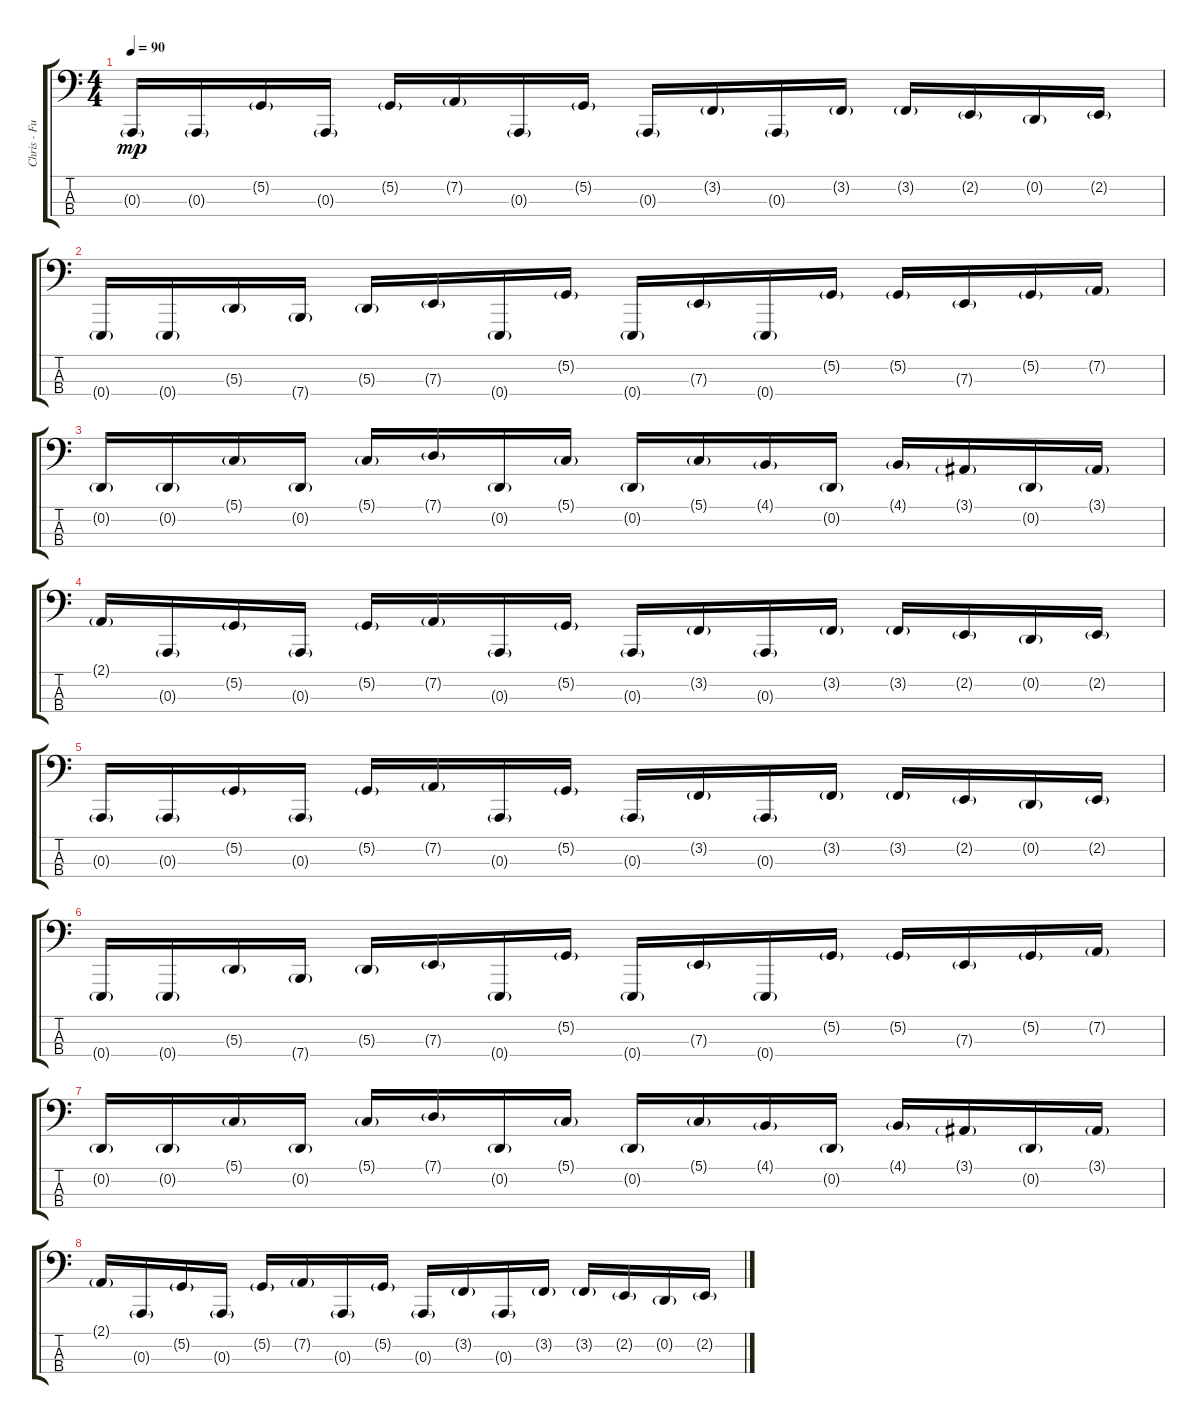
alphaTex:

\track ("Chris - Fuzz Bass." "Chris - Fu") {instrument lead2sawtooth}
\staff {score tabs}
\tuning (G2 D2 A1 E1) {hide}
\ts (4 4)
\tempo 90
\clef f4
\ks c
0.3{g}.16{dy mp} 0.3{g}.16 5.2{g}.16 0.3{g}.16 5.2{g}.16 7.2{g}.16 0.3{g}.16 5.2{g}.16 0.3{g}.16 3.2{g}.16 0.3{g}.16 3.2{g}.16 3.2{g}.16 2.2{g}.16 0.2{g}.16 2.2{g}.16 |
0.4{g}.16 0.4{g}.16 5.3{g}.16 7.4{g}.16 5.3{g}.16 7.3{g}.16 0.4{g}.16 5.2{g}.16 0.4{g}.16 7.3{g}.16 0.4{g}.16 5.2{g}.16 5.2{g}.16 7.3{g}.16 5.2{g}.16 7.2{g}.16 |
0.2{g}.16 0.2{g}.16 5.1{g}.16 0.2{g}.16 5.1{g}.16 7.1{g}.16 0.2{g}.16 5.1{g}.16 0.2{g}.16 5.1{g}.16 4.1{g}.16 0.2{g}.16 4.1{g}.16 3.1{g}.16 0.2{g}.16 3.1{g}.16 |
2.1{g}.16 0.3{g}.16 5.2{g}.16 0.3{g}.16 5.2{g}.16 7.2{g}.16 0.3{g}.16 5.2{g}.16 0.3{g}.16 3.2{g}.16 0.3{g}.16 3.2{g}.16 3.2{g}.16 2.2{g}.16 0.2{g}.16 2.2{g}.16 |
0.3{g}.16 0.3{g}.16 5.2{g}.16 0.3{g}.16 5.2{g}.16 7.2{g}.16 0.3{g}.16 5.2{g}.16 0.3{g}.16 3.2{g}.16 0.3{g}.16 3.2{g}.16 3.2{g}.16 2.2{g}.16 0.2{g}.16 2.2{g}.16 |
0.4{g}.16 0.4{g}.16 5.3{g}.16 7.4{g}.16 5.3{g}.16 7.3{g}.16 0.4{g}.16 5.2{g}.16 0.4{g}.16 7.3{g}.16 0.4{g}.16 5.2{g}.16 5.2{g}.16 7.3{g}.16 5.2{g}.16 7.2{g}.16 |
0.2{g}.16 0.2{g}.16 5.1{g}.16 0.2{g}.16 5.1{g}.16 7.1{g}.16 0.2{g}.16 5.1{g}.16 0.2{g}.16 5.1{g}.16 4.1{g}.16 0.2{g}.16 4.1{g}.16 3.1{g}.16 0.2{g}.16 3.1{g}.16 |
2.1{g}.16 0.3{g}.16 5.2{g}.16 0.3{g}.16 5.2{g}.16 7.2{g}.16 0.3{g}.16 5.2{g}.16 0.3{g}.16 3.2{g}.16 0.3{g}.16 3.2{g}.16 3.2{g}.16 2.2{g}.16 0.2{g}.16 2.2{g}.16
